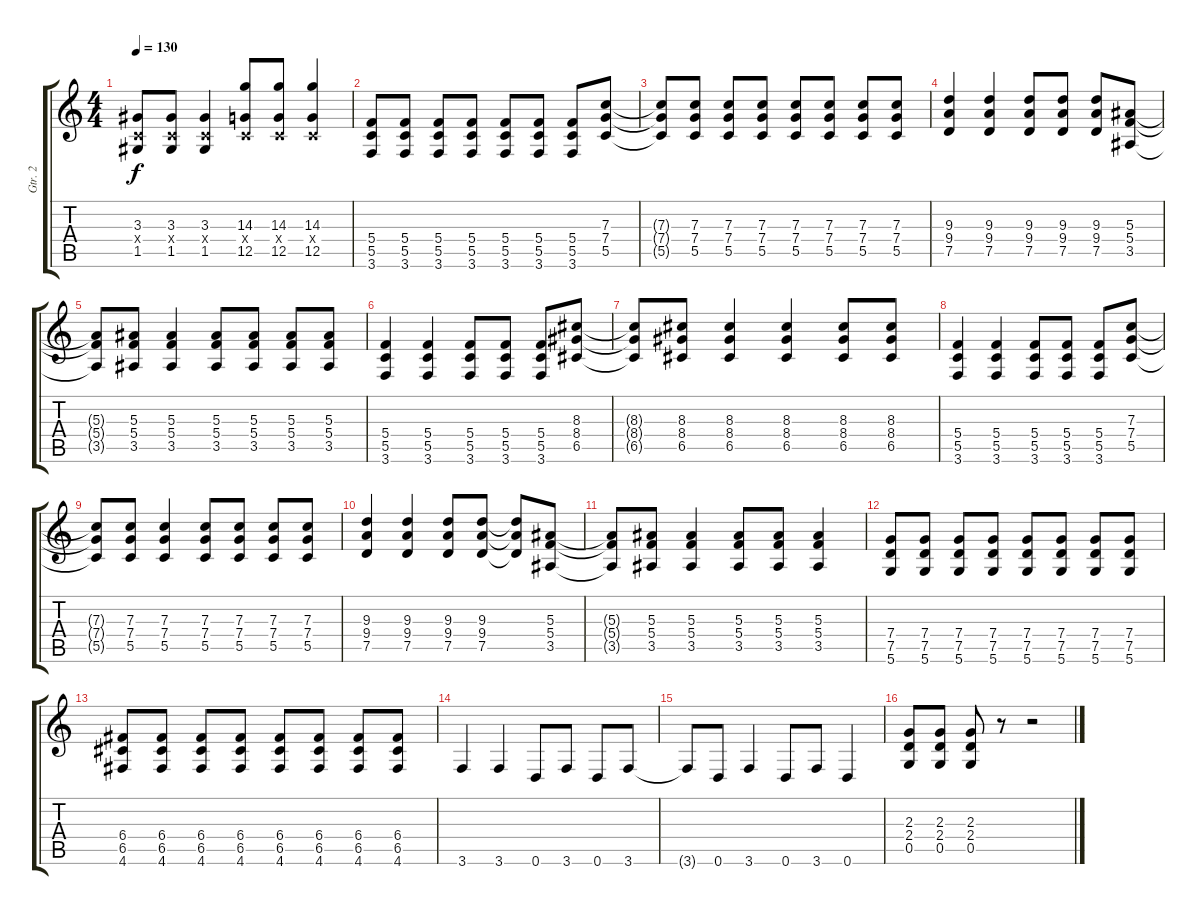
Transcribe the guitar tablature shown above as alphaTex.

\track ("Gtr. 2" "Gtr. 2") {instrument distortionguitar}
\staff {score tabs}
\tuning (D4 A3 F3 C3 G2 D2) {hide}
\ts (4 4)
\tempo 130
\clef g2
\ks c
(3.3 0.4{x} 1.5).8{dy f} (3.3 0.4{x} 1.5).8 (3.3 0.4{x} 1.5).4 (14.3 0.4{x} 12.5).8 (14.3 0.4{x} 12.5).8 (14.3 0.4{x} 12.5).4 |
(5.4 5.5 3.6).8 (5.4 5.5 3.6).8 (5.4 5.5 3.6).8 (5.4 5.5 3.6).8 (5.4 5.5 3.6).8 (5.4 5.5 3.6).8 (5.4 5.5 3.6).8 (7.3 7.4 5.5).8 |
(7.3{t} 7.4{t} 5.5{t}).8 (7.3 7.4 5.5).8 (7.3 7.4 5.5).8 (7.3 7.4 5.5).8 (7.3 7.4 5.5).8 (7.3 7.4 5.5).8 (7.3 7.4 5.5).8 (7.3 7.4 5.5).8 |
(9.3 9.4 7.5).4 (9.3 9.4 7.5).4 (9.3 9.4 7.5).8 (9.3 9.4 7.5).8 (9.3 9.4 7.5).8 (5.3 5.4 3.5).8 |
(5.3{t} 5.4{t} 3.5{t}).8 (5.3 5.4 3.5).8 (5.3 5.4 3.5).4 (5.3 5.4 3.5).8 (5.3 5.4 3.5).8 (5.3 5.4 3.5).8 (5.3 5.4 3.5).8 |
(5.4 5.5 3.6).4 (5.4 5.5 3.6).4 (5.4 5.5 3.6).8 (5.4 5.5 3.6).8 (5.4 5.5 3.6).8 (8.3 8.4 6.5).8 |
(8.3{t} 8.4{t} 6.5{t}).8 (8.3 8.4 6.5).8 (8.3 8.4 6.5).4 (8.3 8.4 6.5).4 (8.3 8.4 6.5).8 (8.3 8.4 6.5).8 |
(5.4 5.5 3.6).4 (5.4 5.5 3.6).4 (5.4 5.5 3.6).8 (5.4 5.5 3.6).8 (5.4 5.5 3.6).8 (7.3 7.4 5.5).8 |
(7.3{t} 7.4{t} 5.5{t}).8 (7.3 7.4 5.5).8 (7.3 7.4 5.5).4 (7.3 7.4 5.5).8 (7.3 7.4 5.5).8 (7.3 7.4 5.5).8 (7.3 7.4 5.5).8 |
(9.3 9.4 7.5).4 (9.3 9.4 7.5).4 (9.3 9.4 7.5).8 (9.3 9.4 7.5).8 (9.3{t} 9.4{t} 7.5{t}).8 (5.3 5.4 3.5).8 |
(5.3{t} 5.4{t} 3.5{t}).8 (5.3 5.4 3.5).8 (5.3 5.4 3.5).4 (5.3 5.4 3.5).8 (5.3 5.4 3.5).8 (5.3 5.4 3.5).4 |
(7.4 7.5 5.6).8 (7.4 7.5 5.6).8 (7.4 7.5 5.6).8 (7.4 7.5 5.6).8 (7.4 7.5 5.6).8 (7.4 7.5 5.6).8 (7.4 7.5 5.6).8 (7.4 7.5 5.6).8 |
(6.4 6.5 4.6).8 (6.4 6.5 4.6).8 (6.4 6.5 4.6).8 (6.4 6.5 4.6).8 (6.4 6.5 4.6).8 (6.4 6.5 4.6).8 (6.4 6.5 4.6).8 (6.4 6.5 4.6).8 |
3.6.4 3.6.4 0.6.8 3.6.8 0.6.8 3.6.8 |
3.6{t}.8 0.6.8 3.6.4 0.6.8 3.6.8 0.6.4 |
(2.3 2.4 0.5).8 (2.3 2.4 0.5).8 (2.3 2.4 0.5).8 r.8 r.2
